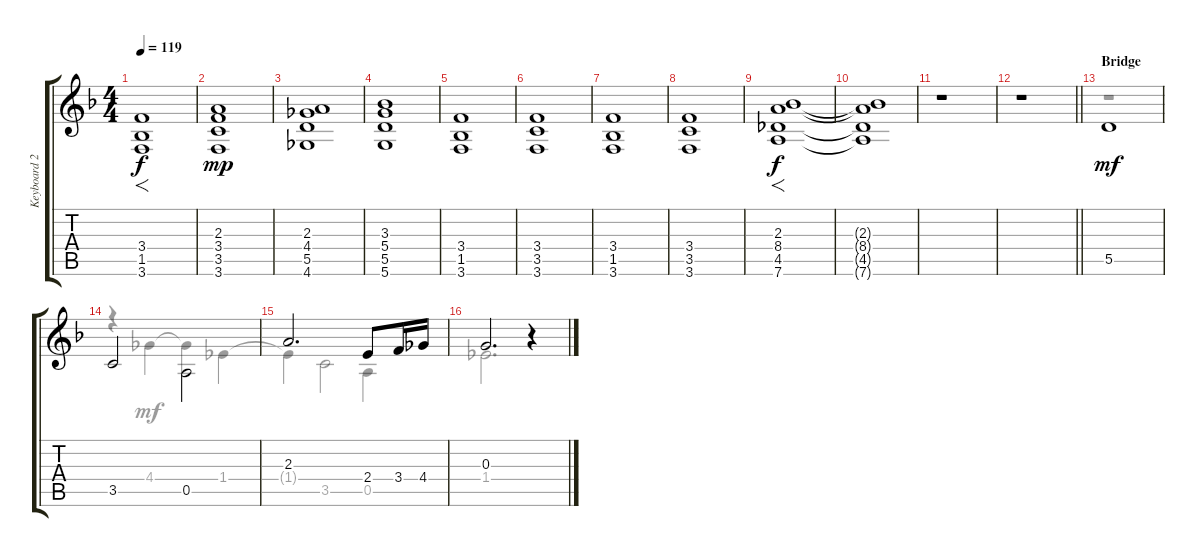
\track ("Keyboard 2 (Strings)" "Keyboard 2") {instrument synthstrings1}
\staff {score tabs}
\tuning (E5 B4 G4 D4 A3 D3) {hide}
\voice
\ts (4 4)
\tempo 119
\clef g2
\ks dminor
(3.4 1.5 3.6).1{f dy f} |
(2.3 3.4 3.5 3.6).1{dy mp} |
(2.3 4.4 5.5 4.6).1 |
(3.3 5.4 5.5 5.6).1 |
(3.4 1.5 3.6).1 |
(3.4 3.5 3.6).1 |
(3.4 1.5 3.6).1 |
(3.4 3.5 3.6).1 |
(2.3 8.4 4.5 7.6).1{f dy f} |
(2.3{t} 8.4{t} 4.5{t} 7.6{t}).1 |
r.1 |
\barLineRight lightlight
r.1 |
\section ("" "Bridge")
5.5.1{dy mf} |
3.5.2 0.5.2{beam Down} |
2.3.2{d} 2.4.8 3.4.16 4.4.16 |
0.3.2{d} r.4
\voice
\clef g2
\ottava regular
\simile none
\ks dminor
|
|
|
|
|
|
|
|
|
|
|
\barLineRight lightlight
|
r.1 |
r.4 4.4.4{dy mf} 4.4{t}.4 1.4.4 |
1.4{t}.4 3.5.2 0.5.4 |
1.4.2{d} r.4
